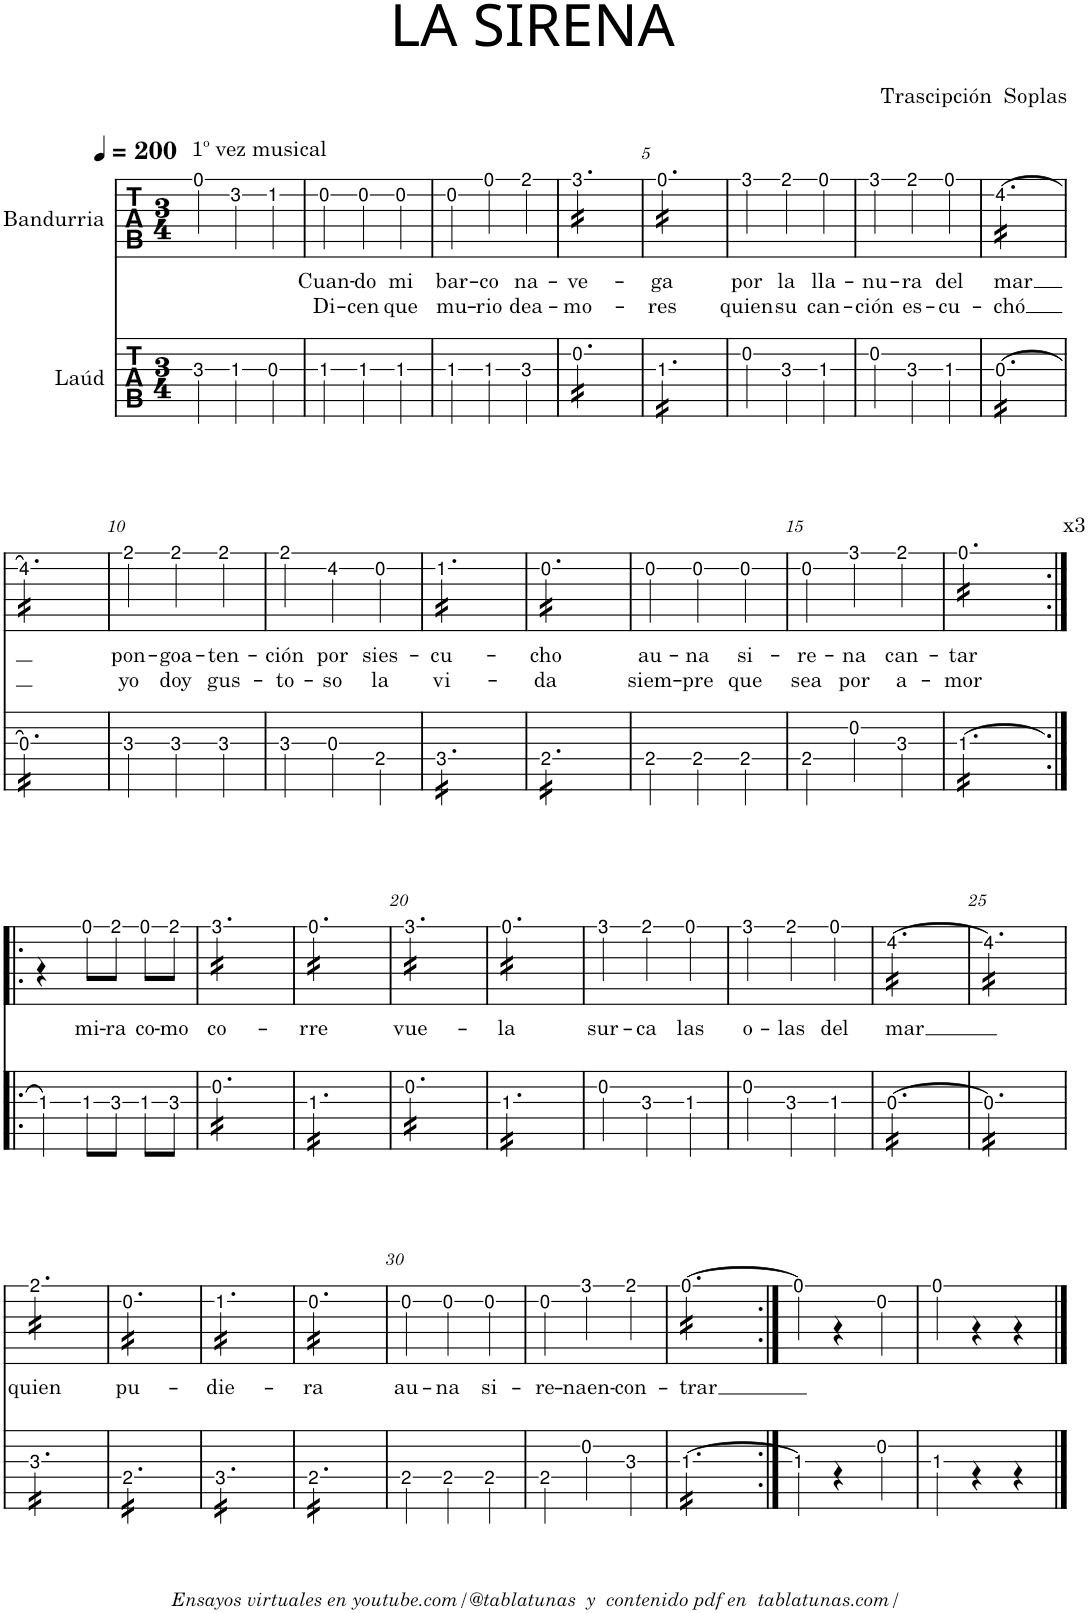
**kern	**kern	**kern	**text	**text	**kern	**text	**text
*part4	*part3	*part2	*part2	*part2	*part1	*part1	*part1
*staff4	*staff3	*staff2	*staff2	*staff2	*staff1	*staff1	*staff1
*I"Guitarra	*I"Laúd	*I"Bandurria 2	*	*	*I"Bandurria	*	*
*	*	*I'Band.	*	*	*	*	*
*stria6	*stria6	*stria6	*	*	*stria6	*	*
*	*	*	*	*	*	*	*
*k[]	*k[]	*k[]	*	*	*k[]	*	*
*M3/4	*M3/4	*M3/4	*	*	*M3/4	*	*
*MM200	*MM200	*MM200	*	*	*MM200	*	*
=1	=1	=1	=1	=1	=1	=1	=1
!	!	!	!	!	!LO:TX:a:t=1º vez musical	!	!
4AA	4d\	4aa	.	.	4aa\	.	.
4GG	4c\	4gg	.	.	4gg\	.	.
4FF	4B\	4ff	.	.	4ff\	.	.
=2	=2	=2	=2	=2	=2	=2	=2
!	!	!	!	!	!	!LO:LY:b	!LO:LY:b
4AA	4c\	4aa	Cuan-	Di-	4ee\	Cuan-	Di-
!	!	!	!	!	!	!LO:LY:b	!LO:LY:b
4A 4c 4e	4c\	4aa	-do	-cen	4ee\	-do	-cen
!	!	!	!	!	!	!LO:LY:b	!LO:LY:b
4A 4c 4e	4c\	4aa	mi	que	4ee\	mi	que
=3	=3	=3	=3	=3	=3	=3	=3
!	!	!	!	!	!	!LO:LY:b	!LO:LY:b
4E	4c\	4aa	bar-	mu-	4ee\	bar-	mu-
!	!	!	!	!	!	!LO:LY:b	!LO:LY:b
4A 4c 4e	4c\	4ccc	-co	-rio	4aa\	-co	-rio
!	!	!	!	!	!	!LO:LY:b	!LO:LY:b
4A 4c 4e	4d\	4ddd	na-	dea-	4bb\	na-	dea-
=4	=4	=4	=4	=4	=4	=4	=4
!	!	!	!	!	!	!LO:LY:b	!LO:LY:b
4AA	2.e\	2.eee	-ve-	-mo-	2.ccc\	-ve-	-mo-
4A 4c 4e	.	.	.	.	.	.	.
4A 4c 4e	.	.	.	.	.	.	.
=5	=5	=5	=5	=5	=5	=5	=5
!	!	!	!	!	!	!LO:LY:b	!LO:LY:b
4E	2.c\	2.ccc	-ga	-res	2.aa\	-ga	-res
4A 4c 4e	.	.	.	.	.	.	.
4A 4c 4e	.	.	.	.	.	.	.
=6	=6	=6	=6	=6	=6	=6	=6
!	!	!	!	!	!	!LO:LY:b	!LO:LY:b
4AA	4e\	4eee	por	quien	4ccc\	por	quien
!	!	!	!	!	!	!LO:LY:b	!LO:LY:b
4A 4c 4e	4d\	4ddd	la	su	4bb\	la	su
!	!	!	!	!	!	!LO:LY:b	!LO:LY:b
4A 4c 4e	4c\	4ccc	lla-	can-	4aa\	lla-	can-
=7	=7	=7	=7	=7	=7	=7	=7
!	!	!	!	!	!	!LO:LY:b	!LO:LY:b
4E	4e\	4eee	-nu-	-ción	4ccc\	-nu-	-ción
!	!	!	!	!	!	!LO:LY:b	!LO:LY:b
4A 4c 4e	4d\	4ddd	-ra	es-	4bb\	-ra	es-
!	!	!	!	!	!	!LO:LY:b	!LO:LY:b
4A 4c 4e	4c\	4ccc	del	-cu-	4aa\	del	-cu-
=8	=8	=8	=8	=8	=8	=8	=8
!	!	!	!	!	!	!LO:LY:b	!LO:LY:b
4EE	[2.B\	[2.bb	mar	-chó	[2.gg#X\	mar	-chó
4G#X 4B 4e	.	.	.	.	.	.	.
4G# 4B 4e	.	.	.	.	.	.	.
!!LO:LB:g=z
=9	=9	=9	=9	=9	=9	=9	=9
4BB	2.B\]	2.bb]	.	.	2.gg#\]	.	.
4G#X 4B 4e	.	.	.	.	.	.	.
4G# 4B 4e	.	.	.	.	.	.	.
=10	=10	=10	=10	=10	=10	=10	=10
!	!	!	!	!	!	!LO:LY:b	!LO:LY:b
4EE	4d\	4ddd	pon-	yo	4bb\	pon-	yo
!	!	!	!	!	!	!LO:LY:b	!LO:LY:b
4G#X 4B 4e	4d\	4ddd	-goa-	doy	4bb\	-goa-	doy
!	!	!	!	!	!	!LO:LY:b	!LO:LY:b
4G# 4B 4e	4d\	4ddd	-ten-	gus-	4bb\	-ten-	gus-
=11	=11	=11	=11	=11	=11	=11	=11
!	!	!	!	!	!	!LO:LY:b	!LO:LY:b
4BB	4d\	4ddd	-ción	-to-	4bb\	-ción	-to-
!	!	!	!	!	!	!LO:LY:b	!LO:LY:b
4G#X 4B 4e	4B\	4bb	por	-so	4gg#X\	por	-so
!	!	!	!	!	!	!LO:LY:b	!LO:LY:b
4G# 4B 4e	4G#X\	4gg#X	sies-	la	4ee\	sies-	la
=12	=12	=12	=12	=12	=12	=12	=12
!	!	!	!	!	!	!LO:LY:b	!LO:LY:b
4EE	2.A\	2.aa	-cu-	vi-	2.ff\	-cu-	vi-
4G#X 4B 4e	.	.	.	.	.	.	.
4G# 4B 4e	.	.	.	.	.	.	.
=13	=13	=13	=13	=13	=13	=13	=13
!	!	!	!	!	!	!LO:LY:b	!LO:LY:b
4BB	2.G#X\	2.gg#X	-cho	-da	2.ee\	-cho	-da
4G#X 4B 4e	.	.	.	.	.	.	.
4G# 4B 4e	.	.	.	.	.	.	.
=14	=14	=14	=14	=14	=14	=14	=14
!	!	!	!	!	!	!LO:LY:b	!LO:LY:b
4EE	4G#X\	4gg#X	au-	siem-	4ee\	au-	siem-
!	!	!	!	!	!	!LO:LY:b	!LO:LY:b
4G#X 4B 4e	4G#\	4gg#	-na	-pre	4ee\	-na	-pre
!	!	!	!	!	!	!LO:LY:b	!LO:LY:b
4G# 4B 4e	4G#\	4gg#	si-	que	4ee\	si-	que
=15	=15	=15	=15	=15	=15	=15	=15
!	!	!	!	!	!	!LO:LY:b	!LO:LY:b
4BB	4G#X\	4gg#X	-re-	sea	4ee\	-re-	sea
!	!	!	!	!	!	!LO:LY:b	!LO:LY:b
4G#X 4B 4e	4e\	4eee	-na	por	4ccc\	-na	por
!	!	!	!	!	!	!LO:LY:b	!LO:LY:b
4G# 4B 4e	4d\	4ddd	can-	a-	4bb\	can-	a-
=16	=16	=16	=16	=16	=16	=16	=16
!	!	!	!	!	!LO:TX:a:t=x3	!	!
!	!	!	!	!	!	!LO:LY:b	!LO:LY:b
4AA	[2.c\	[2.ccc	-tar	-mor	2.aa\	-tar	-mor
4A 4c 4e	.	.	.	.	.	.	.
4A 4c 4e	.	.	.	.	.	.	.
!!LO:LB:g=z
=17:|!|:	=17:|!|:	=17:|!|:	=17:|!|:	=17:|!|:	=17:|!|:	=17:|!|:	=17:|!|:
4AA	4c\]	4ccc]	.	.	4r	.	.
!	!	!	!	!	!	!LO:LY:b	!
4A 4c 4e	8c\L	8ccc\L	mi-	.	8aa\L	mi-	.
!	!	!	!	!	!	!LO:LY:b	!
.	8d\J	8ddd\J	-ra	.	8bb\J	-ra	.
!	!	!	!	!	!	!LO:LY:b	!
4A 4c 4e	8c\L	8ccc\L	co-	.	8aa\L	co-	.
!	!	!	!	!	!	!LO:LY:b	!
.	8d\J	8ddd\J	-mo	.	8bb\J	-mo	.
=18	=18	=18	=18	=18	=18	=18	=18
!	!	!	!	!	!	!LO:LY:b	!
4E	2.e\	2.eee	co-	.	2.ccc\	co-	.
4A 4c 4e	.	.	.	.	.	.	.
4A 4c 4e	.	.	.	.	.	.	.
=19	=19	=19	=19	=19	=19	=19	=19
!	!	!	!	!	!	!LO:LY:b	!
4AA	2.c\	2.ccc	-rre	.	2.aa\	-rre	.
4A 4c 4e	.	.	.	.	.	.	.
4A 4c 4e	.	.	.	.	.	.	.
=20	=20	=20	=20	=20	=20	=20	=20
!	!	!	!	!	!	!LO:LY:b	!
4E	2.e\	2.eee	vue-	.	2.ccc\	vue-	.
4A 4c 4e	.	.	.	.	.	.	.
4A 4c 4e	.	.	.	.	.	.	.
=21	=21	=21	=21	=21	=21	=21	=21
!	!	!	!	!	!	!LO:LY:b	!
4AA	2.c\	2.ccc	-la	.	2.aa\	-la	.
4A 4c 4e	.	.	.	.	.	.	.
4A 4c 4e	.	.	.	.	.	.	.
=22	=22	=22	=22	=22	=22	=22	=22
!	!	!	!	!	!	!LO:LY:b	!
4E	4e\	4eee	sur-	.	4ccc\	sur-	.
!	!	!	!	!	!	!LO:LY:b	!
4A 4c 4e	4d\	4ddd	-ca	.	4bb\	-ca	.
!	!	!	!	!	!	!LO:LY:b	!
4A 4c 4e	4c\	4ccc	las	.	4aa\	las	.
=23	=23	=23	=23	=23	=23	=23	=23
!	!	!	!	!	!	!LO:LY:b	!
4AA	4e\	4eee	o-	.	4ccc\	o-	.
!	!	!	!	!	!	!LO:LY:b	!
4A 4c 4e	4d\	4ddd	-las	.	4bb\	-las	.
!	!	!	!	!	!	!LO:LY:b	!
4A 4c 4e	4c\	4ccc	del	.	4aa\	del	.
=24	=24	=24	=24	=24	=24	=24	=24
!	!	!	!	!	!	!LO:LY:b	!
4EE	[2.B\	[2.bb	mar	.	[2.gg#X\	mar	.
4G#X 4B 4e	.	.	.	.	.	.	.
4G# 4B 4e	.	.	.	.	.	.	.
=25	=25	=25	=25	=25	=25	=25	=25
4BB	2.B\]	2.bb]	.	.	2.gg#\]	.	.
4G#X 4B 4e	.	.	.	.	.	.	.
4G# 4B 4e	.	.	.	.	.	.	.
!!LO:LB:g=z
=26	=26	=26	=26	=26	=26	=26	=26
!	!	!	!	!	!	!LO:LY:b	!
4EE	2.d\	2.ddd	quien	.	2.bb\	quien	.
4G#X 4B 4e	.	.	.	.	.	.	.
4G# 4B 4e	.	.	.	.	.	.	.
=27	=27	=27	=27	=27	=27	=27	=27
!	!	!	!	!	!	!LO:LY:b	!
4BB	2.G#X\	2.gg#X	pu-	.	2.ee\	pu-	.
4G#X 4B 4e	.	.	.	.	.	.	.
4G# 4B 4e	.	.	.	.	.	.	.
=28	=28	=28	=28	=28	=28	=28	=28
!	!	!	!	!	!	!LO:LY:b	!
4EE	2.A\	2.aa	-die-	.	2.ff\	-die-	.
4G#X 4B 4e	.	.	.	.	.	.	.
4G# 4B 4e	.	.	.	.	.	.	.
=29	=29	=29	=29	=29	=29	=29	=29
!	!	!	!	!	!	!LO:LY:b	!
4BB	2.G#X\	2.gg#X	-ra	.	2.ee\	-ra	.
4G#X 4B 4e	.	.	.	.	.	.	.
4G# 4B 4e	.	.	.	.	.	.	.
=30	=30	=30	=30	=30	=30	=30	=30
!	!	!	!	!	!	!LO:LY:b	!
4EE	4G#X\	4gg#X	au-	.	4ee\	au-	.
!	!	!	!	!	!	!LO:LY:b	!
4G#X 4B 4e	4G#\	4gg#	-na	.	4ee\	-na	.
!	!	!	!	!	!	!LO:LY:b	!
4G# 4B 4e	4G#\	4gg#	si-	.	4ee\	si-	.
=31	=31	=31	=31	=31	=31	=31	=31
!	!	!	!	!	!	!LO:LY:b	!
4BB	4G#X\	4gg#X	-re-	.	4ee\	-re-	.
!	!	!	!	!	!	!LO:LY:b	!
4G#X 4B 4e	4e\	4eee	-naen-	.	4ccc\	-naen-	.
!	!	!	!	!	!	!LO:LY:b	!
4G# 4B 4e	4d\	4ddd	-con-	.	4bb\	-con-	.
=32	=32	=32	=32	=32	=32	=32	=32
!	!	!	!	!	!	!LO:LY:b	!
4AA	[2.c\	[2.ccc	-trar	.	[2.aa\	-trar	.
4A 4c 4e	.	.	.	.	.	.	.
4A 4c 4e	.	.	.	.	.	.	.
=33:|!	=33:|!	=33:|!	=33:|!	=33:|!	=33:|!	=33:|!	=33:|!
2r	4c\]	4ccc]	.	.	4aa\]	.	.
.	4r	4r	.	.	4r	.	.
4BB 4E 4G#X 4B	4e\	4ee	.	.	4ee\	.	.
=34	=34	=34	=34	=34	=34	=34	=34
4E 4A 4c 4e	4c\	4aa	.	.	4aa\	.	.
2r	4r	4r	.	.	4r	.	.
.	4r	4r	.	.	4r	.	.
==	==	==	==	==	==	==	==
*-	*-	*-	*-	*-	*-	*-	*-
